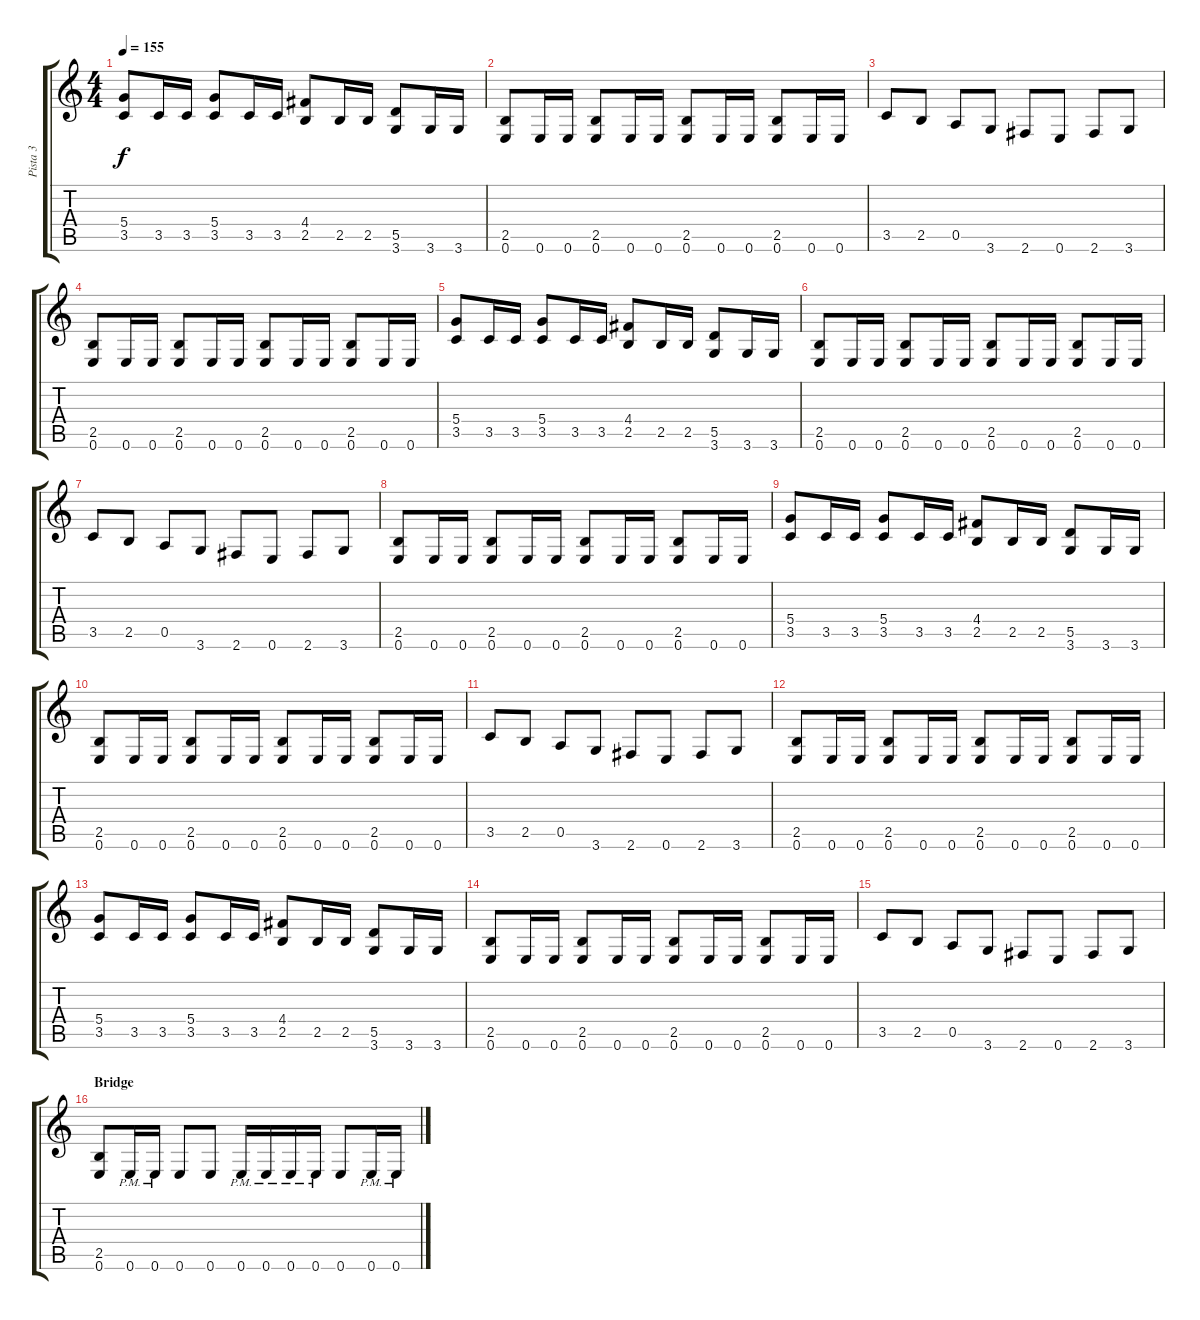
\track ("Pista 3" "Pista 3") {instrument distortionguitar}
\staff {score tabs}
\tuning (E4 B3 G3 D3 A2 E2) {hide}
\ts (4 4)
\tempo 155
\clef g2
\ks c
(5.4 3.5).8{dy f} 3.5.16 3.5.16 (5.4 3.5).8 3.5.16 3.5.16 (4.4 2.5).8 2.5.16 2.5.16 (5.5 3.6).8 3.6.16 3.6.16 |
(2.5 0.6).8 0.6.16 0.6.16 (2.5 0.6).8 0.6.16 0.6.16 (2.5 0.6).8 0.6.16 0.6.16 (2.5 0.6).8 0.6.16 0.6.16 |
3.5.8 2.5.8 0.5.8 3.6.8 2.6.8 0.6.8 2.6.8 3.6.8 |
(2.5 0.6).8 0.6.16 0.6.16 (2.5 0.6).8 0.6.16 0.6.16 (2.5 0.6).8 0.6.16 0.6.16 (2.5 0.6).8 0.6.16 0.6.16 |
(5.4 3.5).8 3.5.16 3.5.16 (5.4 3.5).8 3.5.16 3.5.16 (4.4 2.5).8 2.5.16 2.5.16 (5.5 3.6).8 3.6.16 3.6.16 |
(2.5 0.6).8 0.6.16 0.6.16 (2.5 0.6).8 0.6.16 0.6.16 (2.5 0.6).8 0.6.16 0.6.16 (2.5 0.6).8 0.6.16 0.6.16 |
3.5.8 2.5.8 0.5.8 3.6.8 2.6.8 0.6.8 2.6.8 3.6.8 |
(2.5 0.6).8 0.6.16 0.6.16 (2.5 0.6).8 0.6.16 0.6.16 (2.5 0.6).8 0.6.16 0.6.16 (2.5 0.6).8 0.6.16 0.6.16 |
(5.4 3.5).8 3.5.16 3.5.16 (5.4 3.5).8 3.5.16 3.5.16 (4.4 2.5).8 2.5.16 2.5.16 (5.5 3.6).8 3.6.16 3.6.16 |
(2.5 0.6).8 0.6.16 0.6.16 (2.5 0.6).8 0.6.16 0.6.16 (2.5 0.6).8 0.6.16 0.6.16 (2.5 0.6).8 0.6.16 0.6.16 |
3.5.8 2.5.8 0.5.8 3.6.8 2.6.8 0.6.8 2.6.8 3.6.8 |
(2.5 0.6).8 0.6.16 0.6.16 (2.5 0.6).8 0.6.16 0.6.16 (2.5 0.6).8 0.6.16 0.6.16 (2.5 0.6).8 0.6.16 0.6.16 |
(5.4 3.5).8 3.5.16 3.5.16 (5.4 3.5).8 3.5.16 3.5.16 (4.4 2.5).8 2.5.16 2.5.16 (5.5 3.6).8 3.6.16 3.6.16 |
(2.5 0.6).8 0.6.16 0.6.16 (2.5 0.6).8 0.6.16 0.6.16 (2.5 0.6).8 0.6.16 0.6.16 (2.5 0.6).8 0.6.16 0.6.16 |
3.5.8 2.5.8 0.5.8 3.6.8 2.6.8 0.6.8 2.6.8 3.6.8 |
\section ("" "Bridge")
(2.5 0.6).8 0.6{pm}.16 0.6{pm}.16 0.6.8 0.6.8 0.6{pm}.16 0.6{pm}.16 0.6{pm}.16 0.6{pm}.16 0.6.8 0.6{pm}.16 0.6{pm}.16
